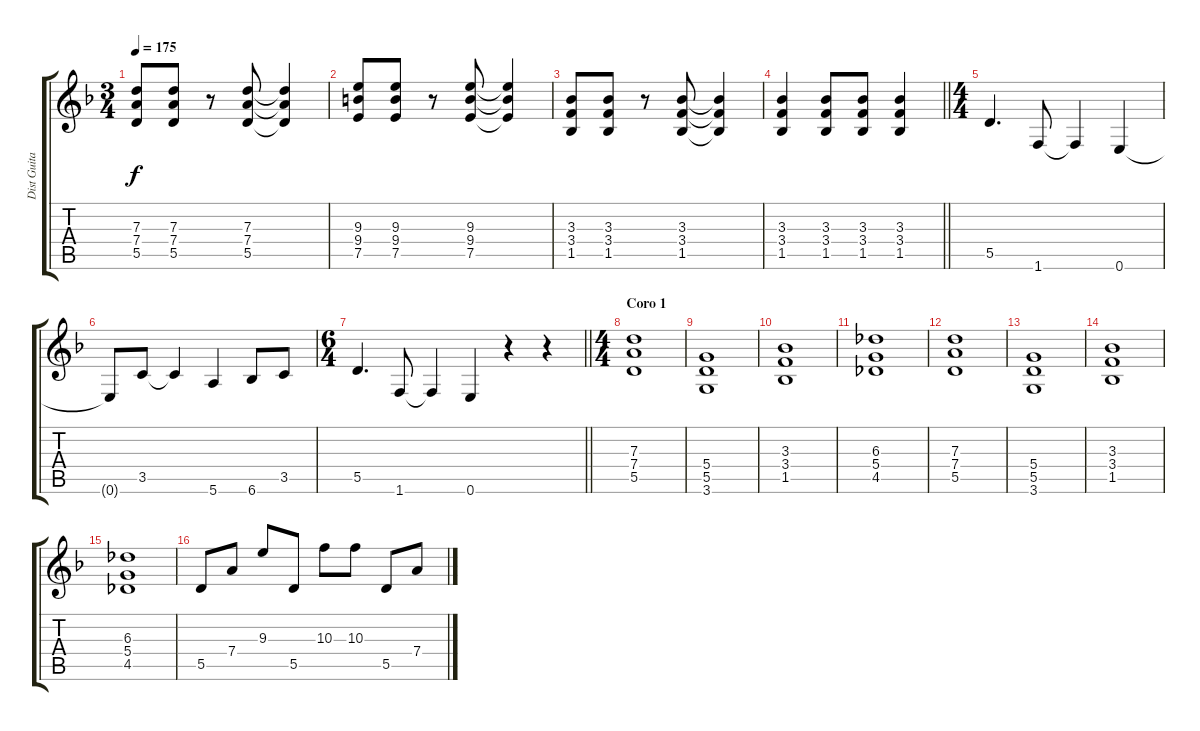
\track ("Dist Guitar" "Dist Guita") {instrument distortionguitar}
\staff {score tabs}
\tuning (E4 B3 G3 D3 A2 E2) {hide}
\ts (3 4)
\tempo 175
\clef g2
\ks dminor
(7.3 7.4 5.5).8{dy f} (7.3 7.4 5.5).8 r.8 (7.3 7.4 5.5).8 (7.3{t} 7.4{t} 5.5{t}).4 |
(9.3 9.4 7.5).8 (9.3 9.4 7.5).8 r.8 (9.3 9.4 7.5).8 (9.3{t} 9.4{t} 7.5{t}).4 |
(3.3 3.4 1.5).8 (3.3 3.4 1.5).8 r.8 (3.3 3.4 1.5).8 (3.3{t} 3.4{t} 1.5{t}).4 |
\barLineRight lightlight
(3.3 3.4 1.5).4 (3.3 3.4 1.5).8 (3.3 3.4 1.5).8 (3.3 3.4 1.5).4 |
\ts (4 4)
5.5.4{d} 1.6.8 1.6{t}.4 0.6.4 |
0.6{t}.8 3.5.8 3.5{t}.4 5.6.4 6.6.8 3.5.8 |
\ts (6 4)
\barLineRight lightlight
5.5.4{d} 1.6.8 1.6{t}.4 0.6.4 r.4 r.4 |
\ts (4 4)
\section ("" "Coro 1")
(7.3 7.4 5.5).1 |
(5.4 5.5 3.6).1 |
(3.3 3.4 1.5).1 |
(6.3 5.4 4.5).1 |
(7.3 7.4 5.5).1 |
(5.4 5.5 3.6).1 |
(3.3 3.4 1.5).1 |
(6.3 5.4 4.5).1 |
5.5.8 7.4.8 9.3.8 5.5.8 10.3.8 10.3.8 5.5.8 7.4.8
